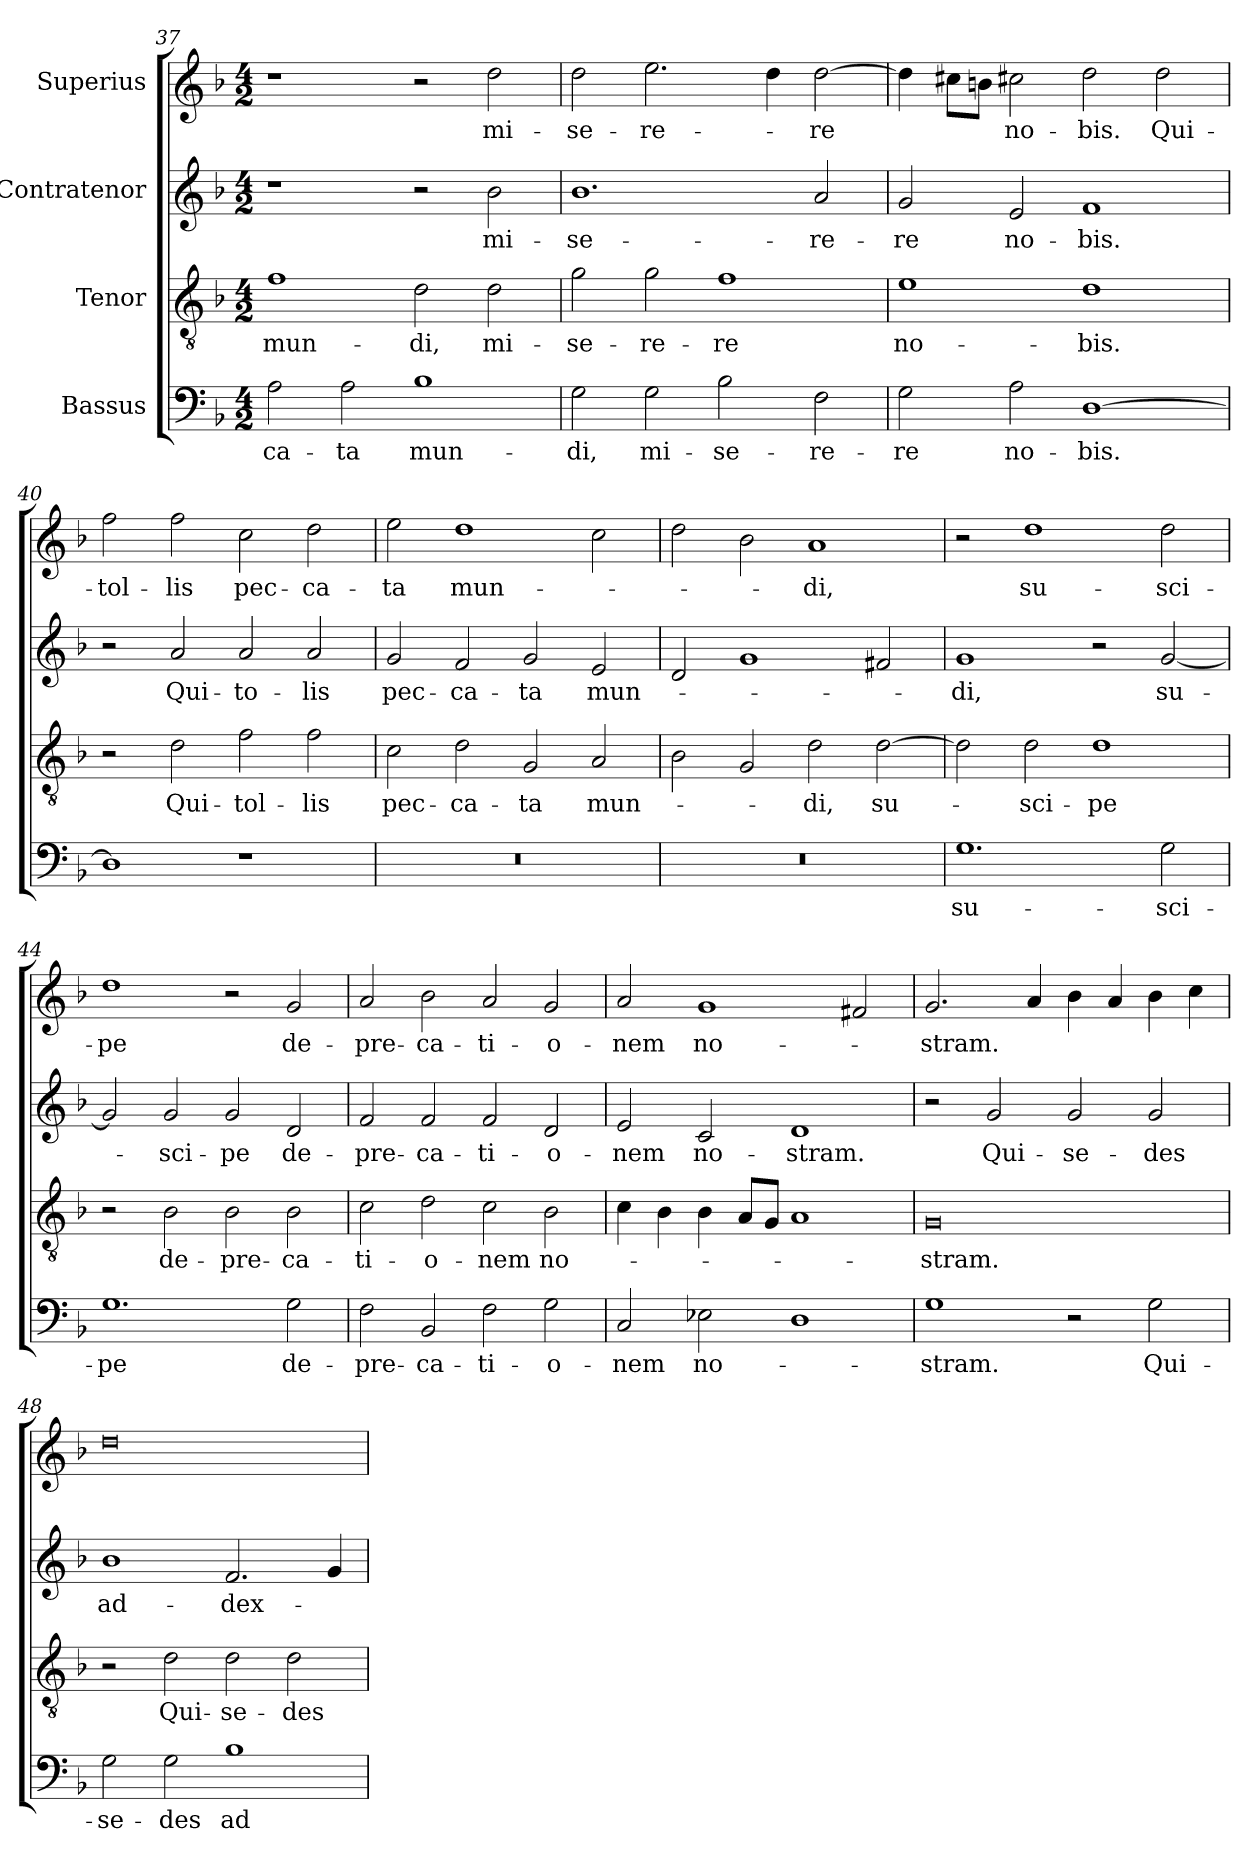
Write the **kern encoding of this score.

**kern	**text	**kern	**text	**kern	**text	**kern	**text
*part4	*part4	*part3	*part3	*part2	*part2	*part1	*part1
*staff4	*staff4	*staff3	*staff3	*staff2	*staff2	*staff1	*staff1
*I"Bassus	*	*I"Tenor	*	*I"Contratenor	*	*I"Superius	*
*clefF4	*	*clefGv2	*	*clefG2	*	*clefG2	*
*k[b-]	*	*k[b-]	*	*k[b-]	*	*k[b-]	*
*M4/2	*	*M4/2	*	*M4/2	*	*M4/2	*
=37	=37	=37	=37	=37	=37	=37	=37
2A\	-ca-	1f\	mun-	1r	.	1r	.
2A\	-ta	.	.	.	.	.	.
1B-\	mun-	2d\	-di,	2r	.	2r	.
.	.	2d\	mi-	2b-\	mi-	2dd\	mi-
=38	=38	=38	=38	=38	=38	=38	=38
2G\	-di,	2g\	-se-	1.b-\	-se-	2dd\	-se-
2G\	mi-	2g\	-re-	.	.	2.ee\	-re-
2B-\	-se-	1f\	-re	.	.	.	.
.	.	.	.	.	.	4dd\	.
2F\	-re-	.	.	2a/	-re-	[2dd\	-re
=39	=39	=39	=39	=39	=39	=39	=39
2G\	-re	1e\	no-	2g/	-re	4dd\]	.
.	.	.	.	.	.	8cc#X\L	.
.	.	.	.	.	.	8bn\J	.
2A\	no-	.	.	2e/	no-	2cc#X\	no-
[1D\	-bis.	1d\	-bis.	1f/	-bis.	2dd\	-bis.
.	.	.	.	.	.	2dd\	Qui-
=40	=40	=40	=40	=40	=40	=40	=40
1D\]	.	2r	.	2r	.	2ff\	tol-
.	.	2d\	Qui-	2a/	Qui-	2ff\	-lis
1r	.	2f\	-tol-	2a/	-to-	2cc\	pec-
.	.	2f\	-lis	2a/	-lis	2dd\	-ca-
=41	=41	=41	=41	=41	=41	=41	=41
0r	.	2c\	pec-	2g/	pec-	2ee\	-ta
.	.	2d\	-ca-	2f/	-ca-	1dd\	mun-
.	.	2G/	-ta	2g/	-ta	.	.
.	.	2A/	mun-	2e/	mun-	2cc\	.
=42	=42	=42	=42	=42	=42	=42	=42
0r	.	2B-\	.	2d/	.	2dd\	.
.	.	2G/	.	1g/	.	2b-\	.
.	.	2d\	-di,	.	.	1a/	-di,
.	.	[2d\	su-	2f#X/	.	.	.
=43	=43	=43	=43	=43	=43	=43	=43
1.G\	su-	2d\]	.	1g/	-di,	2r	.
.	.	2d\	-sci-	.	.	1dd\	su-
.	.	1d\	-pe	2r	.	.	.
2G\	-sci-	.	.	[2g/	su-	2dd\	-sci-
=44	=44	=44	=44	=44	=44	=44	=44
1.G\	-pe	2r	.	2g/]	.	1dd\	-pe
.	.	2B-\	de-	2g/	-sci-	.	.
.	.	2B-\	-pre-	2g/	-pe	2r	.
2G\	de-	2B-\	-ca-	2d/	de-	2g/	de-
=45	=45	=45	=45	=45	=45	=45	=45
2F\	-pre-	2c\	-ti-	2f/	-pre-	2a/	-pre-
2BB-/	-ca-	2d\	-o-	2f/	-ca-	2b-\	-ca-
2F\	-ti-	2c\	-nem	2f/	-ti-	2a/	-ti-
2G\	-o-	2B-\	no-	2d/	-o-	2g/	-o-
=46	=46	=46	=46	=46	=46	=46	=46
2C/	-nem	4c\	.	2e/	-nem	2a/	-nem
.	.	4B-\	.	.	.	.	.
2E-X\	no-	4B-\	.	2c/	no-	1g/	no-
.	.	8A/L	.	.	.	.	.
.	.	8G/J	.	.	.	.	.
1D\	.	1A/	.	1d/	-stram.	.	.
.	.	.	.	.	.	2f#X/	.
=47	=47	=47	=47	=47	=47	=47	=47
1G\	-stram.	0G/	-stram.	2r	.	2.g/	-stram.
.	.	.	.	2g/	Qui-	.	.
.	.	.	.	.	.	4a/	.
2r	.	.	.	2g/	se-	4b-\	.
.	.	.	.	.	.	4a/	.
2G\	Qui-	.	.	2g/	-des	4b-\	.
.	.	.	.	.	.	4cc\	.
=48	=48	=48	=48	=48	=48	=48	=48
2G\	se-	2r	.	1b-\	ad-	0dd\	.
2G\	-des	2d\	Qui-	.	.	.	.
1B-\	ad-	2d\	se-	2.f/	dex-	.	.
.	.	2d\	-des	.	.	.	.
.	.	.	.	4g/	.	.	.
=	=	=	=	=	=	=	=
*-	*-	*-	*-	*-	*-	*-	*-
